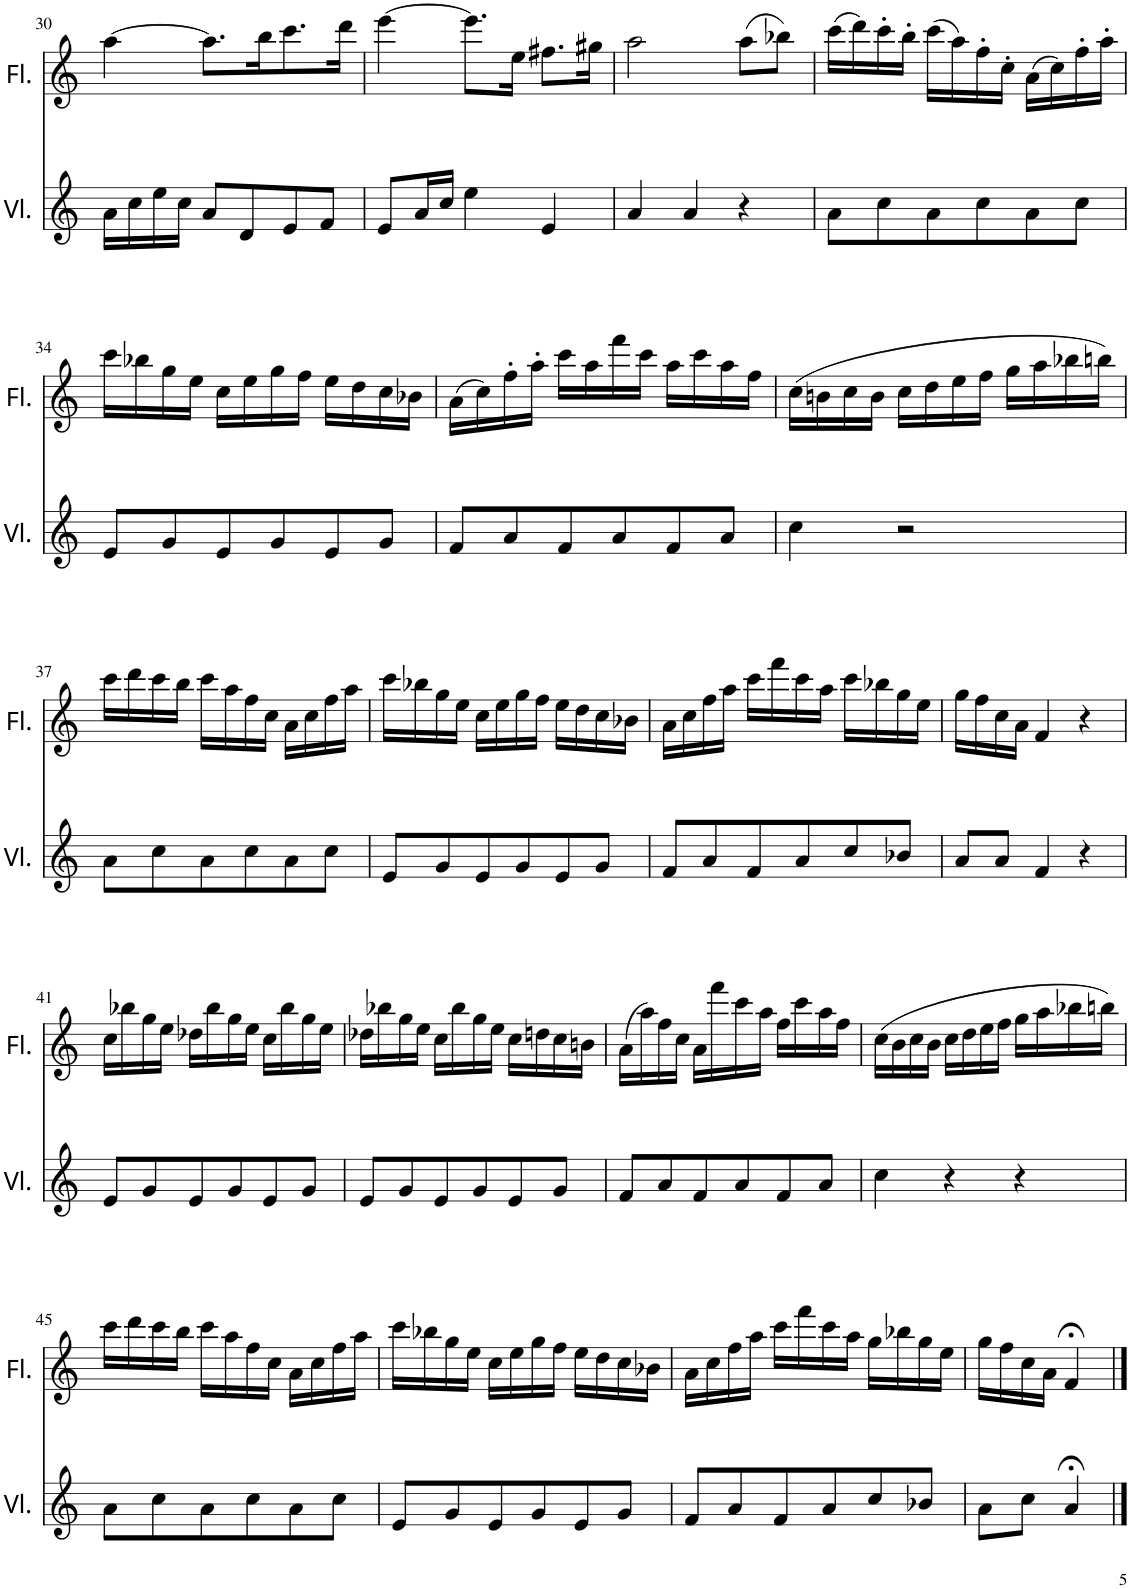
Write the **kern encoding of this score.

**kern	**kern
*part2	*part1
*staff2	*staff1
*I"Violine	*I"Flöte
*I'Vl.	*I'Fl.
!!LO:PB:g=z
*clefG2	*clefG2
*k[]	*k[]
*M3/4	*M3/4
=30	=30
16a\LL	[4aa\
16cc\	.
16ee\	.
16cc\JJ	.
8a/L	8.aa\L]
8d/	.
.	16bb\K
8e/	8.ccc\
8f/J	.
.	16ddd\Jk
=31	=31
8e/L	[4eee\
16a/L	.
16cc/JJ	.
4ee\	8.eee\L]
.	16ee\Jk
4e/	8.ff#X\L
.	16gg#X\Jk
=32	=32
4a/	2aa\
4a/	.
4r	(8aa\L
.	8bb-X\J)
=33	=33
8a\L	(16ccc\LL
.	16ddd\)
8cc\	16ccc'\
.	16bb'\JJ
8a\	(16ccc\LL
.	16aa\)
8cc\	16ff'\
.	16cc'\JJ
8a\	(16a\LL
.	16cc\)
8cc\J	16ff'\
.	16aa'\JJ
!!LO:LB:g=z
=34	=34
8e/L	16ccc\LL
.	16bb-X\
8g/	16gg\
.	16ee\JJ
8e/	16cc\LL
.	16ee\
8g/	16gg\
.	16ff\JJ
8e/	16ee\LL
.	16dd\
8g/J	16cc\
.	16b-X\JJ
=35	=35
8f/L	(16a\LL
.	16cc\)
8a/	16ff'\
.	16aa'\JJ
8f/	16ccc\LL
.	16aa\
8a/	16fff\
.	16ccc\JJ
8f/	16aa\LL
.	16ccc\
8a/J	16aa\
.	16ff\JJ
=36	=36
4cc\	(16cc\LL
.	16bn\
.	16cc\
.	16b\JJ
2r	16cc\LL
.	16dd\
.	16ee\
.	16ff\JJ
.	16gg\LL
.	16aa\
.	16bb-X\
.	16bbn\JJ)
!!LO:LB:g=z
=37	=37
8a\L	16ccc\LL
.	16ddd\
8cc\	16ccc\
.	16bb\JJ
8a\	16ccc\LL
.	16aa\
8cc\	16ff\
.	16cc\JJ
8a\	16a\LL
.	16cc\
8cc\J	16ff\
.	16aa\JJ
=38	=38
8e/L	16ccc\LL
.	16bb-X\
8g/	16gg\
.	16ee\JJ
8e/	16cc\LL
.	16ee\
8g/	16gg\
.	16ff\JJ
8e/	16ee\LL
.	16dd\
8g/J	16cc\
.	16b-X\JJ
=39	=39
8f/L	16a\LL
.	16cc\
8a/	16ff\
.	16aa\JJ
8f/	16ccc\LL
.	16fff\
8a/	16ccc\
.	16aa\JJ
8cc/	16ccc\LL
.	16bb-X\
8b-X/J	16gg\
.	16ee\JJ
=40	=40
8a/L	16gg\LL
.	16ff\
8a/J	16cc\
.	16a\JJ
4f/	4f/
4r	4r
!!LO:LB:g=z
=41	=41
8e/L	16cc\LL
.	16bb-X\
8g/	16gg\
.	16ee\JJ
8e/	16dd-X\LL
.	16bb-\
8g/	16gg\
.	16ee\JJ
8e/	16cc\LL
.	16bb-\
8g/J	16gg\
.	16ee\JJ
=42	=42
8e/L	16dd-X\LL
.	16bb-X\
8g/	16gg\
.	16ee\JJ
8e/	16cc\LL
.	16bb-\
8g/	16gg\
.	16ee\JJ
8e/	16cc\LL
.	16ddn\
8g/J	16cc\
.	16bn\JJ
=43	=43
8f/L	(16a\LL
.	16aa\)
8a/	16ff\
.	16cc\JJ
8f/	16a\LL
.	16fff\
8a/	16ccc\
.	16aa\JJ
8f/	16ff\LL
.	16ccc\
8a/J	16aa\
.	16ff\JJ
=44	=44
4cc\	(16cc\LL
.	16b\
.	16cc\
.	16b\JJ
4r	16cc\LL
.	16dd\
.	16ee\
.	16ff\JJ
4r	16gg\LL
.	16aa\
.	16bb-X\
.	16bbn\JJ)
!!LO:LB:g=z
=45	=45
8a\L	16ccc\LL
.	16ddd\
8cc\	16ccc\
.	16bb\JJ
8a\	16ccc\LL
.	16aa\
8cc\	16ff\
.	16cc\JJ
8a\	16a\LL
.	16cc\
8cc\J	16ff\
.	16aa\JJ
=46	=46
8e/L	16ccc\LL
.	16bb-X\
8g/	16gg\
.	16ee\JJ
8e/	16cc\LL
.	16ee\
8g/	16gg\
.	16ff\JJ
8e/	16ee\LL
.	16dd\
8g/J	16cc\
.	16b-X\JJ
=47	=47
8f/L	16a\LL
.	16cc\
8a/	16ff\
.	16aa\JJ
8f/	16ccc\LL
.	16fff\
8a/	16ccc\
.	16aa\JJ
8cc/	16gg\LL
.	16bb-X\
8b-X/J	16gg\
.	16ee\JJ
=48	=48
8a\L	16gg\LL
.	16ff\
8cc\J	16cc\
.	16a\JJ
4a;</	4f;</
==	==
*-	*-
